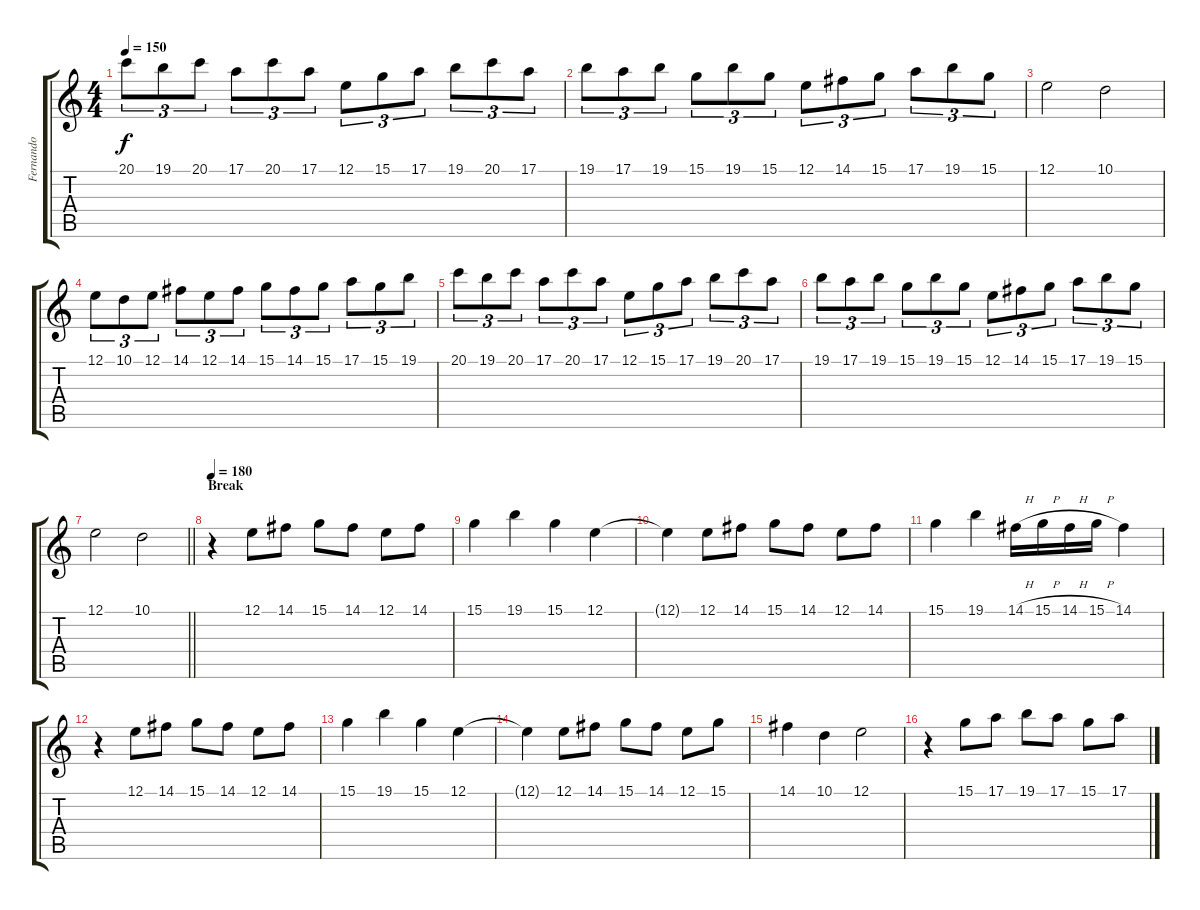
\track ("Fernando" "Fernando") {instrument flute}
\staff {score tabs}
\tuning (E4 B3 G3 D3 A2 E2) {hide}
\ts (4 4)
\tempo 150
\clef g2
\ks c
20.1.8{tu (3 2) dy f} 19.1.8{tu (3 2)} 20.1.8{tu (3 2)} 17.1.8{tu (3 2)} 20.1.8{tu (3 2)} 17.1.8{tu (3 2)} 12.1.8{tu (3 2)} 15.1.8{tu (3 2)} 17.1.8{tu (3 2)} 19.1.8{tu (3 2)} 20.1.8{tu (3 2)} 17.1.8{tu (3 2)} |
19.1.8{tu (3 2)} 17.1.8{tu (3 2)} 19.1.8{tu (3 2)} 15.1.8{tu (3 2)} 19.1.8{tu (3 2)} 15.1.8{tu (3 2)} 12.1.8{tu (3 2)} 14.1.8{tu (3 2)} 15.1.8{tu (3 2)} 17.1.8{tu (3 2)} 19.1.8{tu (3 2)} 15.1.8{tu (3 2)} |
12.1.2 10.1.2 |
12.1.8{tu (3 2)} 10.1.8{tu (3 2)} 12.1.8{tu (3 2)} 14.1.8{tu (3 2)} 12.1.8{tu (3 2)} 14.1.8{tu (3 2)} 15.1.8{tu (3 2)} 14.1.8{tu (3 2)} 15.1.8{tu (3 2)} 17.1.8{tu (3 2)} 15.1.8{tu (3 2)} 19.1.8{tu (3 2)} |
20.1.8{tu (3 2)} 19.1.8{tu (3 2)} 20.1.8{tu (3 2)} 17.1.8{tu (3 2)} 20.1.8{tu (3 2)} 17.1.8{tu (3 2)} 12.1.8{tu (3 2)} 15.1.8{tu (3 2)} 17.1.8{tu (3 2)} 19.1.8{tu (3 2)} 20.1.8{tu (3 2)} 17.1.8{tu (3 2)} |
19.1.8{tu (3 2)} 17.1.8{tu (3 2)} 19.1.8{tu (3 2)} 15.1.8{tu (3 2)} 19.1.8{tu (3 2)} 15.1.8{tu (3 2)} 12.1.8{tu (3 2)} 14.1.8{tu (3 2)} 15.1.8{tu (3 2)} 17.1.8{tu (3 2)} 19.1.8{tu (3 2)} 15.1.8{tu (3 2)} |
\barLineRight lightlight
12.1.2 10.1.2 |
\section ("" "Break")
\tempo 180
r.4 12.1.8 14.1.8 15.1.8 14.1.8 12.1.8 14.1.8 |
15.1.4 19.1.4 15.1.4 12.1.4 |
12.1{t}.4 12.1.8 14.1.8 15.1.8 14.1.8 12.1.8 14.1.8 |
15.1.4 19.1.4 14.1{h}.16 15.1{h}.16 14.1{h}.16 15.1{h}.16 14.1.4 |
r.4 12.1.8 14.1.8 15.1.8 14.1.8 12.1.8 14.1.8 |
15.1.4 19.1.4 15.1.4 12.1.4 |
12.1{t}.4 12.1.8 14.1.8 15.1.8 14.1.8 12.1.8 15.1.8 |
14.1.4 10.1.4 12.1.2 |
r.4 15.1.8 17.1.8 19.1.8 17.1.8 15.1.8 17.1.8
